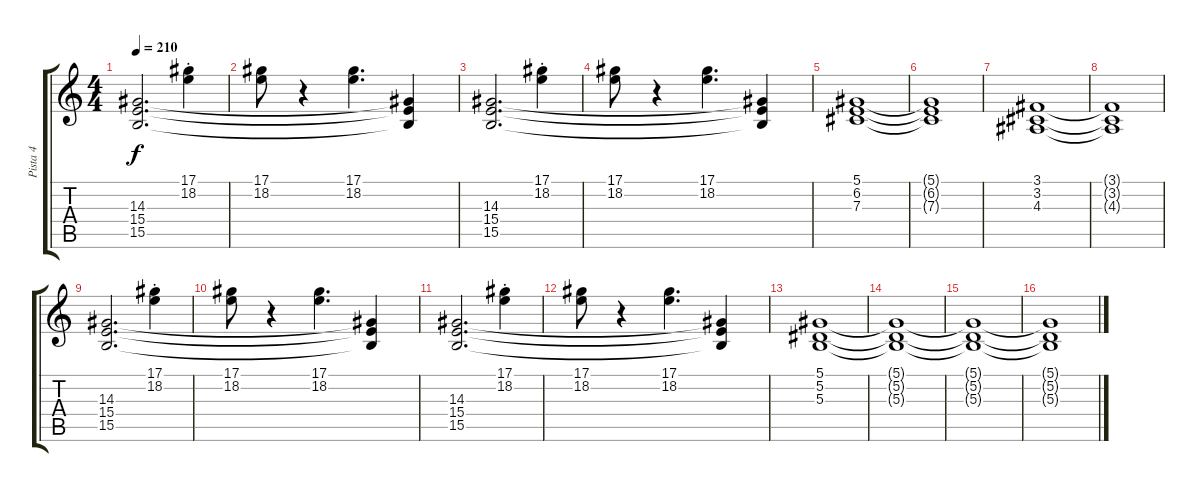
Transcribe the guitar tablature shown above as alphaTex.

\track ("Pista 4" "Pista 4") {instrument reedorgan}
\staff {score tabs}
\tuning (Eb4 Bb3 Gb3 Db3 Ab2 Eb2) {hide}
\ts (4 4)
\tempo 210
\clef g2
\ks c
(14.3 15.4 15.5).2{d dy f} (17.1{st} 18.2{st}).4{volume 10 instrument synthbrass1} |
(17.1 18.2).8 r.4 (17.1 18.2).4{d} (14.3{t} 15.4{t} 15.5{t}).4{volume 8 instrument reedorgan} |
(14.3 15.4 15.5).2{d} (17.1{st} 18.2{st}).4{volume 10 instrument synthbrass1} |
(17.1 18.2).8 r.4 (17.1 18.2).4{d} (14.3{t} 15.4{t} 15.5{t}).4{volume 8 instrument reedorgan} |
(5.1 6.2 7.3).1 |
(5.1{t} 6.2{t} 7.3{t}).1 |
(3.1 3.2 4.3).1 |
(3.1{t} 3.2{t} 4.3{t}).1 |
(14.3 15.4 15.5).2{d} (17.1{st} 18.2{st}).4{volume 10 instrument synthbrass1} |
(17.1 18.2).8 r.4 (17.1 18.2).4{d} (14.3{t} 15.4{t} 15.5{t}).4{volume 8 instrument reedorgan} |
(14.3 15.4 15.5).2{d} (17.1{st} 18.2{st}).4{volume 10 instrument synthbrass1} |
(17.1 18.2).8 r.4 (17.1 18.2).4{d} (14.3{t} 15.4{t} 15.5{t}).4{volume 8 instrument reedorgan} |
(5.1 5.2 5.3).1 |
(5.1{t} 5.2{t} 5.3{t}).1 |
(5.1{t} 5.2{t} 5.3{t}).1 |
(5.1{t} 5.2{t} 5.3{t}).1
